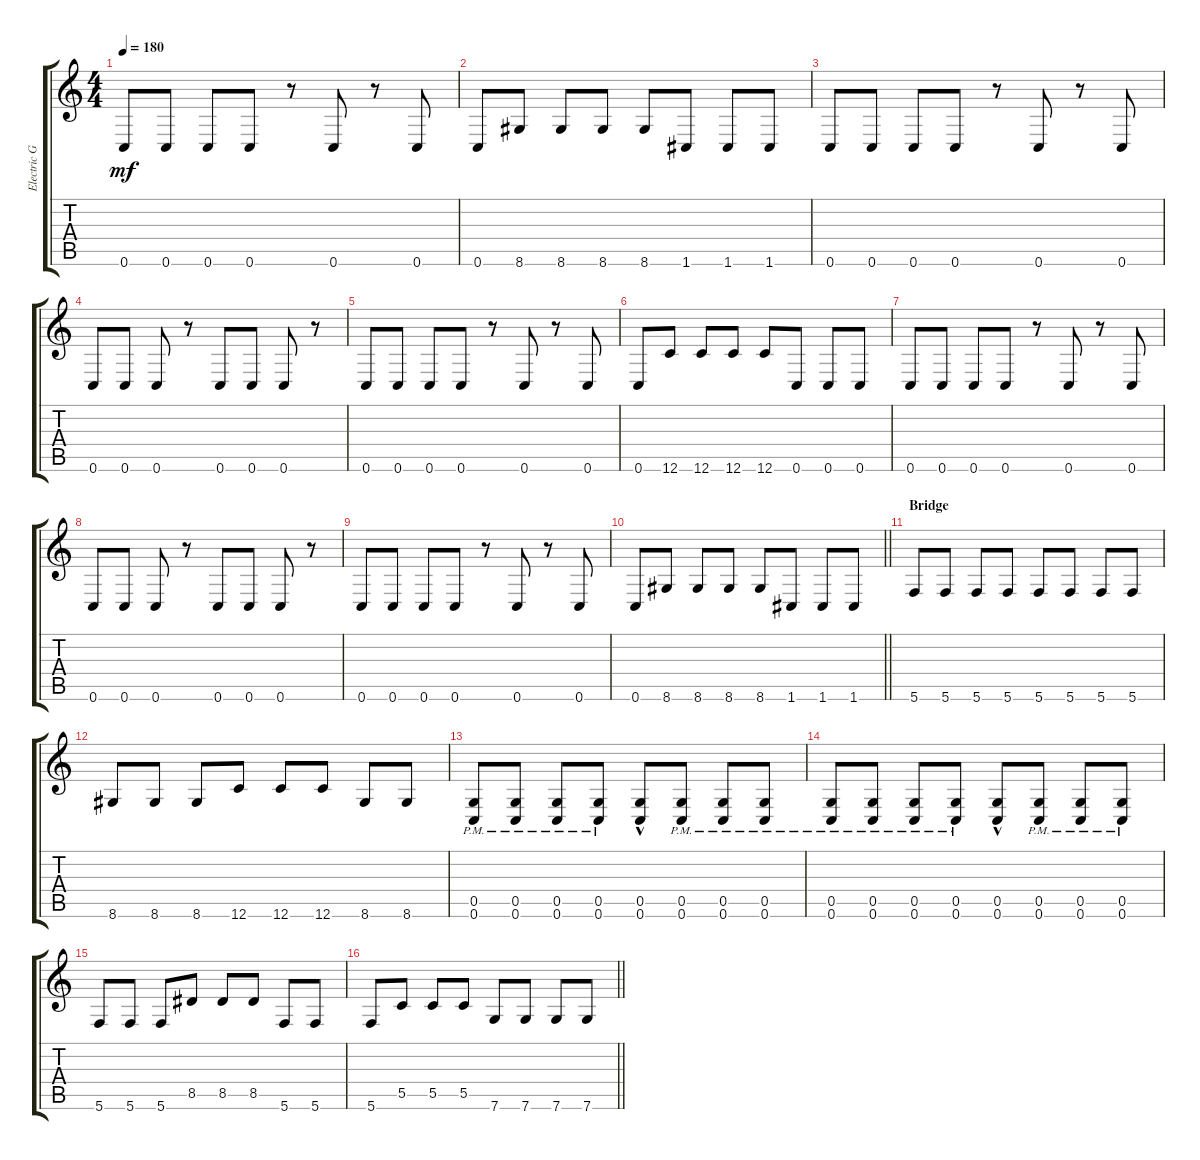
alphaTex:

\track ("Electric Guitar" "Electric G") {instrument distortionguitar}
\staff {score tabs}
\tuning (D4 A3 F3 C3 G2 C2) {hide}
\ts (4 4)
\tempo 180
\clef g2
\ks c
0.6.8{dy mf} 0.6.8 0.6.8 0.6.8 r.8 0.6.8 r.8 0.6.8 |
0.6.8 8.6.8 8.6.8 8.6.8 8.6.8 1.6.8 1.6.8 1.6.8 |
0.6.8 0.6.8 0.6.8 0.6.8 r.8 0.6.8 r.8 0.6.8 |
0.6.8 0.6.8 0.6.8 r.8 0.6.8 0.6.8 0.6.8 r.8 |
0.6.8 0.6.8 0.6.8 0.6.8 r.8 0.6.8 r.8 0.6.8 |
0.6.8 12.6.8 12.6.8 12.6.8 12.6.8 0.6.8 0.6.8 0.6.8 |
0.6.8 0.6.8 0.6.8 0.6.8 r.8 0.6.8 r.8 0.6.8 |
0.6.8 0.6.8 0.6.8 r.8 0.6.8 0.6.8 0.6.8 r.8 |
0.6.8 0.6.8 0.6.8 0.6.8 r.8 0.6.8 r.8 0.6.8 |
\barLineRight lightlight
0.6.8 8.6.8 8.6.8 8.6.8 8.6.8 1.6.8 1.6.8 1.6.8 |
\section ("" "Bridge")
5.6.8 5.6.8 5.6.8 5.6.8 5.6.8 5.6.8 5.6.8 5.6.8 |
8.6.8 8.6.8 8.6.8 12.6.8 12.6.8 12.6.8 8.6.8 8.6.8 |
(0.5{pm} 0.6{pm}).8 (0.5{pm} 0.6{pm}).8 (0.5{pm} 0.6{pm}).8 (0.5{pm} 0.6{pm}).8 (0.5{hac} 0.6{hac}).8 (0.5{pm} 0.6{pm}).8 (0.5{pm} 0.6{pm}).8 (0.5{pm} 0.6{pm}).8 |
(0.5{pm} 0.6{pm}).8 (0.5{pm} 0.6{pm}).8 (0.5{pm} 0.6{pm}).8 (0.5{pm} 0.6{pm}).8 (0.5{hac} 0.6{hac}).8 (0.5{pm} 0.6{pm}).8 (0.5{pm} 0.6{pm}).8 (0.5{pm} 0.6{pm}).8 |
5.6.8 5.6.8 5.6.8 8.5.8 8.5.8 8.5.8 5.6.8 5.6.8 |
\barLineRight lightlight
5.6.8 5.5.8 5.5.8 5.5.8 7.6.8 7.6.8 7.6.8 7.6.8
